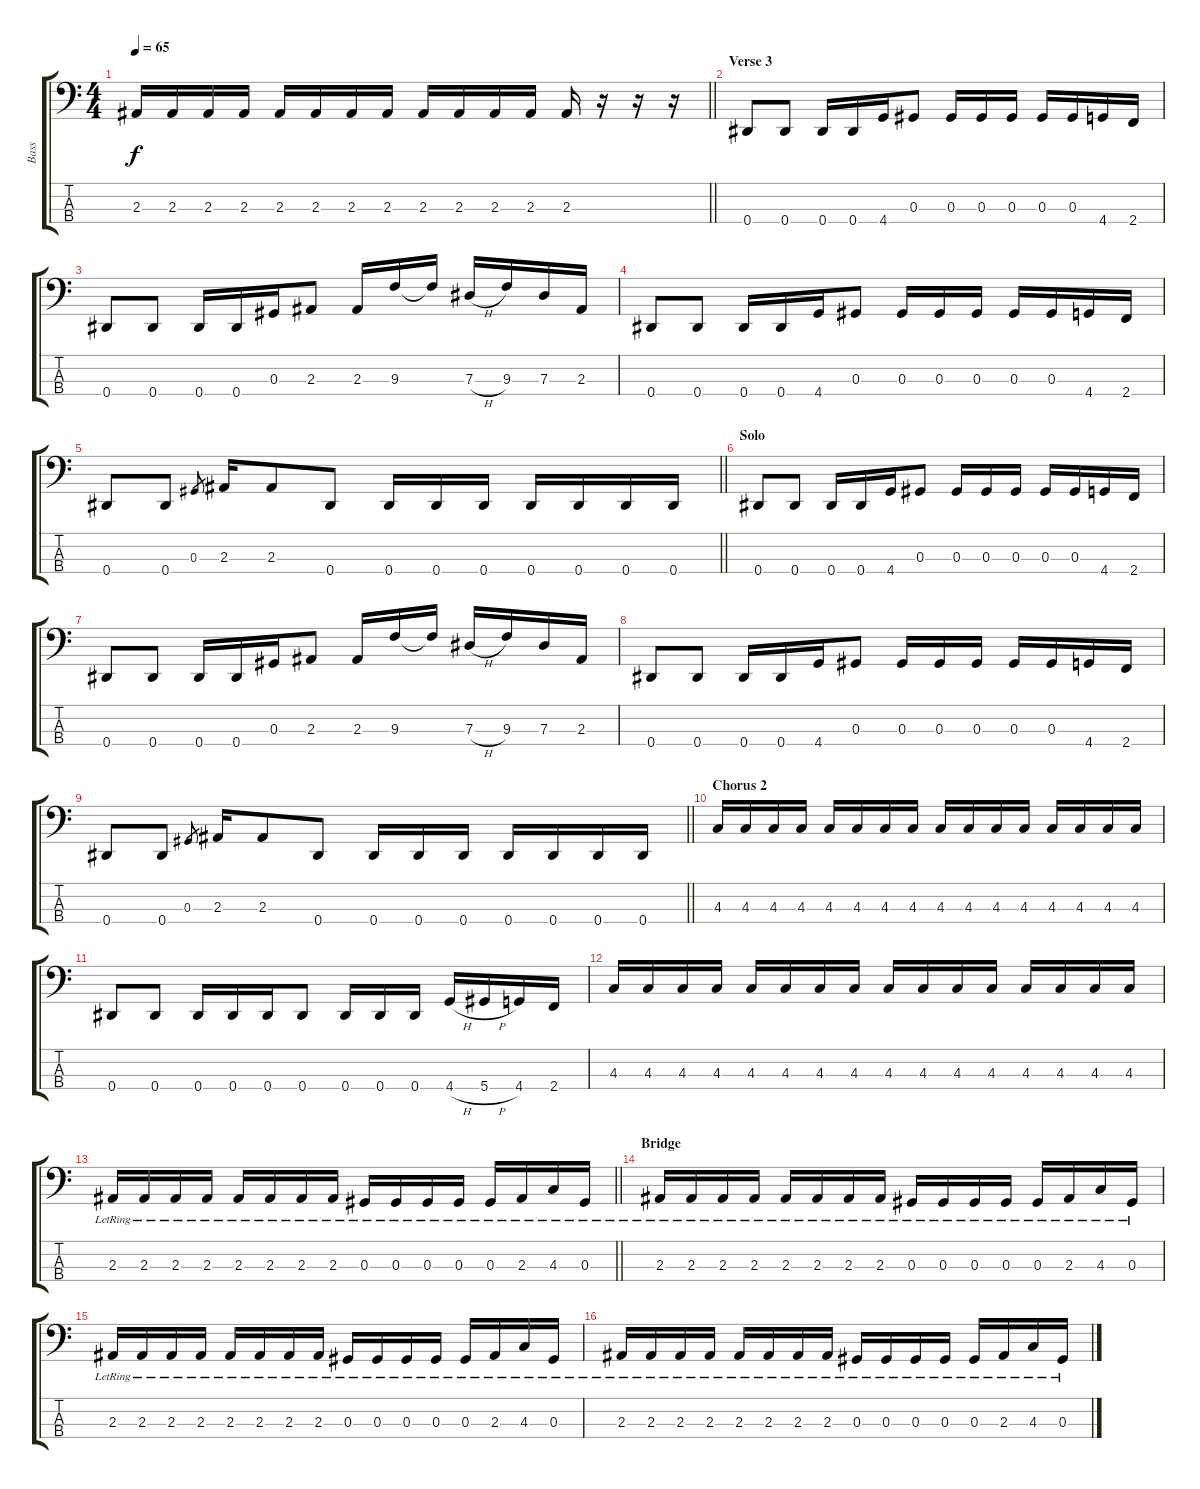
\track ("Bass" "Bass") {instrument electricbasspick}
\staff {score tabs}
\tuning (Gb2 Db2 Ab1 Eb1) {hide}
\ts (4 4)
\tempo 65
\clef f4
\barLineRight lightlight
\ks c
2.3.16{dy f} 2.3.16 2.3.16 2.3.16 2.3.16 2.3.16 2.3.16 2.3.16 2.3.16 2.3.16 2.3.16 2.3.16 2.3.16 r.16 r.16 r.16 |
\section ("" "Verse 3")
0.4.8 0.4.8 0.4.16 0.4.16 4.4.16 0.3.8 0.3.16 0.3.16 0.3.16 0.3.16 0.3.16 4.4.16 2.4.16 |
0.4.8 0.4.8 0.4.16 0.4.16 0.3.16 2.3.8 2.3.16 9.3.16 9.3{t}.16 7.3{h}.16 9.3.16 7.3.16 2.3.16 |
0.4.8 0.4.8 0.4.16 0.4.16 4.4.16 0.3.8 0.3.16 0.3.16 0.3.16 0.3.16 0.3.16 4.4.16 2.4.16 |
\barLineRight lightlight
0.4.8 0.4.8 0.3.8{gr} 2.3.16 2.3.8 0.4.8 0.4.16 0.4.16 0.4.16 0.4.16 0.4.16 0.4.16 0.4.16 |
\section ("" "Solo")
0.4.8 0.4.8 0.4.16 0.4.16 4.4.16 0.3.8 0.3.16 0.3.16 0.3.16 0.3.16 0.3.16 4.4.16 2.4.16 |
0.4.8 0.4.8 0.4.16 0.4.16 0.3.16 2.3.8 2.3.16 9.3.16 9.3{t}.16 7.3{h}.16 9.3.16 7.3.16 2.3.16 |
0.4.8 0.4.8 0.4.16 0.4.16 4.4.16 0.3.8 0.3.16 0.3.16 0.3.16 0.3.16 0.3.16 4.4.16 2.4.16 |
\barLineRight lightlight
0.4.8 0.4.8 0.3.8{gr} 2.3.16 2.3.8 0.4.8 0.4.16 0.4.16 0.4.16 0.4.16 0.4.16 0.4.16 0.4.16 |
\section ("" "Chorus 2")
4.3.16 4.3.16 4.3.16 4.3.16 4.3.16 4.3.16 4.3.16 4.3.16 4.3.16 4.3.16 4.3.16 4.3.16 4.3.16 4.3.16 4.3.16 4.3.16 |
0.4.8 0.4.8 0.4.16 0.4.16 0.4.16 0.4.8 0.4.16 0.4.16 0.4.16 4.4{h}.16 5.4{h}.16 4.4.16 2.4.16 |
4.3.16 4.3.16 4.3.16 4.3.16 4.3.16 4.3.16 4.3.16 4.3.16 4.3.16 4.3.16 4.3.16 4.3.16 4.3.16 4.3.16 4.3.16 4.3.16 |
\barLineRight lightlight
2.3{lr}.16 2.3{lr}.16 2.3{lr}.16 2.3{lr}.16 2.3{lr}.16 2.3{lr}.16 2.3{lr}.16 2.3{lr}.16 0.3{lr}.16 0.3{lr}.16 0.3{lr}.16 0.3{lr}.16 0.3{lr}.16 2.3{lr}.16 4.3{lr}.16 0.3{lr}.16 |
\section ("" "Bridge")
2.3{lr}.16 2.3{lr}.16 2.3{lr}.16 2.3{lr}.16 2.3{lr}.16 2.3{lr}.16 2.3{lr}.16 2.3{lr}.16 0.3{lr}.16 0.3{lr}.16 0.3{lr}.16 0.3{lr}.16 0.3{lr}.16 2.3{lr}.16 4.3{lr}.16 0.3{lr}.16 |
2.3{lr}.16 2.3{lr}.16 2.3{lr}.16 2.3{lr}.16 2.3{lr}.16 2.3{lr}.16 2.3{lr}.16 2.3{lr}.16 0.3{lr}.16 0.3{lr}.16 0.3{lr}.16 0.3{lr}.16 0.3{lr}.16 2.3{lr}.16 4.3{lr}.16 0.3{lr}.16 |
2.3{lr}.16 2.3{lr}.16 2.3{lr}.16 2.3{lr}.16 2.3{lr}.16 2.3{lr}.16 2.3{lr}.16 2.3{lr}.16 0.3{lr}.16 0.3{lr}.16 0.3{lr}.16 0.3{lr}.16 0.3{lr}.16 2.3{lr}.16 4.3{lr}.16 0.3{lr}.16
